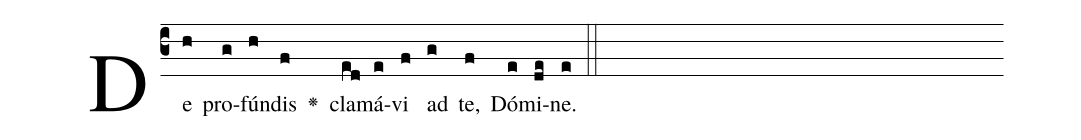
%%
(c3)De(h) pro(g)fún(h)dis(f) <v>\greheightstar</v>() cla(ed)má(e)vi(f) ad(g) te,(f) Dó(e)mi(de)ne.(e) (::)
